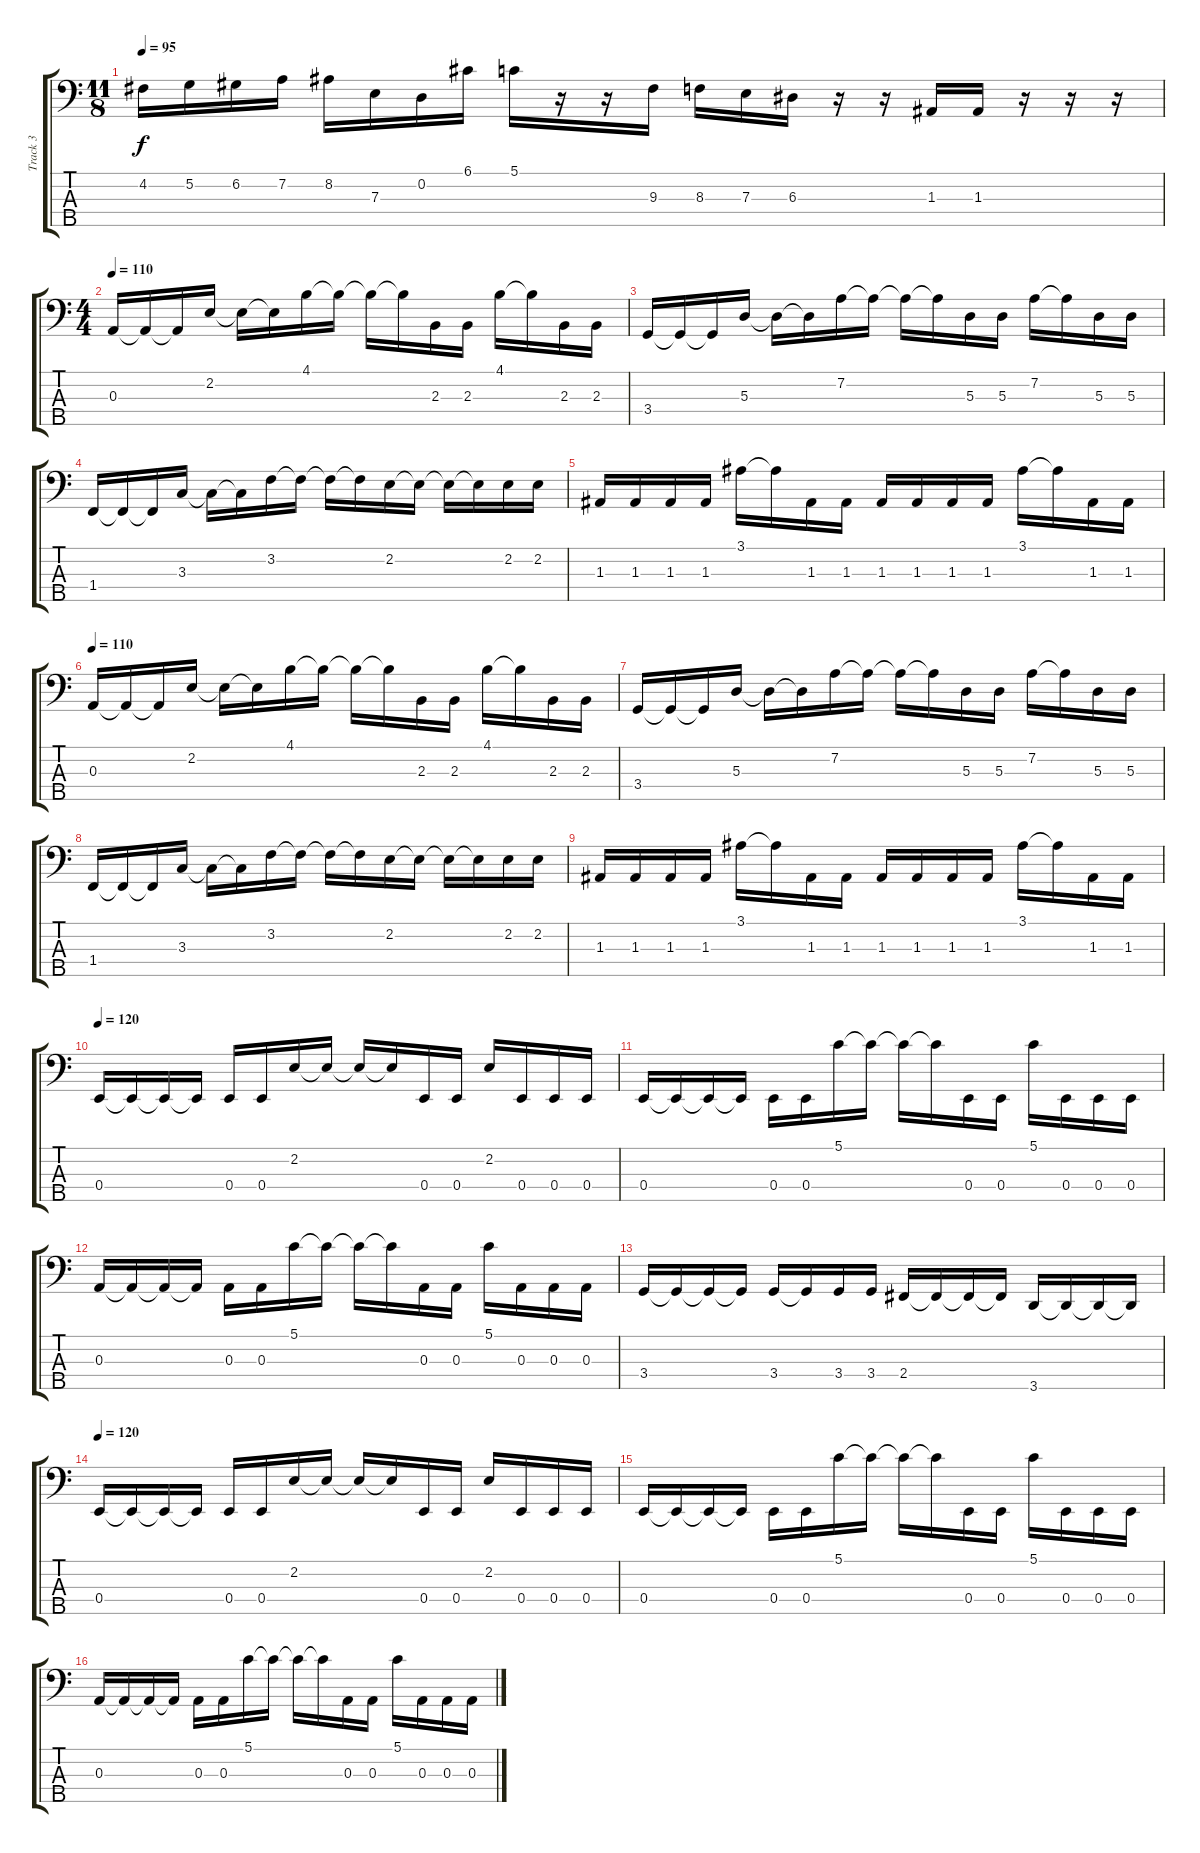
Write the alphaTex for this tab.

\track ("Track 3" "Track 3") {instrument electricbassfinger}
\staff {score tabs}
\tuning (G2 D2 A1 E1 B0) {hide}
\ts (11 8)
\tempo 95
\clef f4
\ks c
4.2.16{dy f} 5.2.16 6.2.16 7.2.16 8.2.16 7.3.16 0.2.16 6.1.16 5.1.16 r.16 r.16 9.3.16 8.3.16 7.3.16 6.3.16 r.16 r.16 1.3.16 1.3.16 r.16 r.16 r.16 |
\ts (4 4)
\tempo 110
0.3.16 0.3{t}.16 0.3{t}.16 2.2.16 2.2{t}.16 2.2{t}.16 4.1.16 4.1{t}.16 4.1{t}.16 4.1{t}.16 2.3.16 2.3.16 4.1.16 4.1{t}.16 2.3.16 2.3.16 |
3.4.16 3.4{t}.16 3.4{t}.16 5.3.16 5.3{t}.16 5.3{t}.16 7.2.16 7.2{t}.16 7.2{t}.16 7.2{t}.16 5.3.16 5.3.16 7.2.16 7.2{t}.16 5.3.16 5.3.16 |
1.4.16 1.4{t}.16 1.4{t}.16 3.3.16 3.3{t}.16 3.3{t}.16 3.2.16 3.2{t}.16 3.2{t}.16 3.2{t}.16 2.2.16 2.2{t}.16 2.2{t}.16 2.2{t}.16 2.2.16 2.2.16 |
1.3.16 1.3.16 1.3.16 1.3.16 3.1.16 3.1{t}.16 1.3.16 1.3.16 1.3.16 1.3.16 1.3.16 1.3.16 3.1.16 3.1{t}.16 1.3.16 1.3.16 |
\tempo 110
0.3.16 0.3{t}.16 0.3{t}.16 2.2.16 2.2{t}.16 2.2{t}.16 4.1.16 4.1{t}.16 4.1{t}.16 4.1{t}.16 2.3.16 2.3.16 4.1.16 4.1{t}.16 2.3.16 2.3.16 |
3.4.16 3.4{t}.16 3.4{t}.16 5.3.16 5.3{t}.16 5.3{t}.16 7.2.16 7.2{t}.16 7.2{t}.16 7.2{t}.16 5.3.16 5.3.16 7.2.16 7.2{t}.16 5.3.16 5.3.16 |
1.4.16 1.4{t}.16 1.4{t}.16 3.3.16 3.3{t}.16 3.3{t}.16 3.2.16 3.2{t}.16 3.2{t}.16 3.2{t}.16 2.2.16 2.2{t}.16 2.2{t}.16 2.2{t}.16 2.2.16 2.2.16 |
1.3.16 1.3.16 1.3.16 1.3.16 3.1.16 3.1{t}.16 1.3.16 1.3.16 1.3.16 1.3.16 1.3.16 1.3.16 3.1.16 3.1{t}.16 1.3.16 1.3.16 |
\tempo 120
0.4.16 0.4{t}.16 0.4{t}.16 0.4{t}.16 0.4.16 0.4.16 2.2.16 2.2{t}.16 2.2{t}.16 2.2{t}.16 0.4.16 0.4.16 2.2.16 0.4.16 0.4.16 0.4.16 |
0.4.16 0.4{t}.16 0.4{t}.16 0.4{t}.16 0.4.16 0.4.16 5.1.16 5.1{t}.16 5.1{t}.16 5.1{t}.16 0.4.16 0.4.16 5.1.16 0.4.16 0.4.16 0.4.16 |
0.3.16 0.3{t}.16 0.3{t}.16 0.3{t}.16 0.3.16 0.3.16 5.1.16 5.1{t}.16 5.1{t}.16 5.1{t}.16 0.3.16 0.3.16 5.1.16 0.3.16 0.3.16 0.3.16 |
3.4.16 3.4{t}.16 3.4{t}.16 3.4{t}.16 3.4.16 3.4{t}.16 3.4.16 3.4.16 2.4.16 2.4{t}.16 2.4{t}.16 2.4{t}.16 3.5.16 3.5{t}.16 3.5{t}.16 3.5{t}.16 |
\tempo 120
0.4.16 0.4{t}.16 0.4{t}.16 0.4{t}.16 0.4.16 0.4.16 2.2.16 2.2{t}.16 2.2{t}.16 2.2{t}.16 0.4.16 0.4.16 2.2.16 0.4.16 0.4.16 0.4.16 |
0.4.16 0.4{t}.16 0.4{t}.16 0.4{t}.16 0.4.16 0.4.16 5.1.16 5.1{t}.16 5.1{t}.16 5.1{t}.16 0.4.16 0.4.16 5.1.16 0.4.16 0.4.16 0.4.16 |
0.3.16 0.3{t}.16 0.3{t}.16 0.3{t}.16 0.3.16 0.3.16 5.1.16 5.1{t}.16 5.1{t}.16 5.1{t}.16 0.3.16 0.3.16 5.1.16 0.3.16 0.3.16 0.3.16
